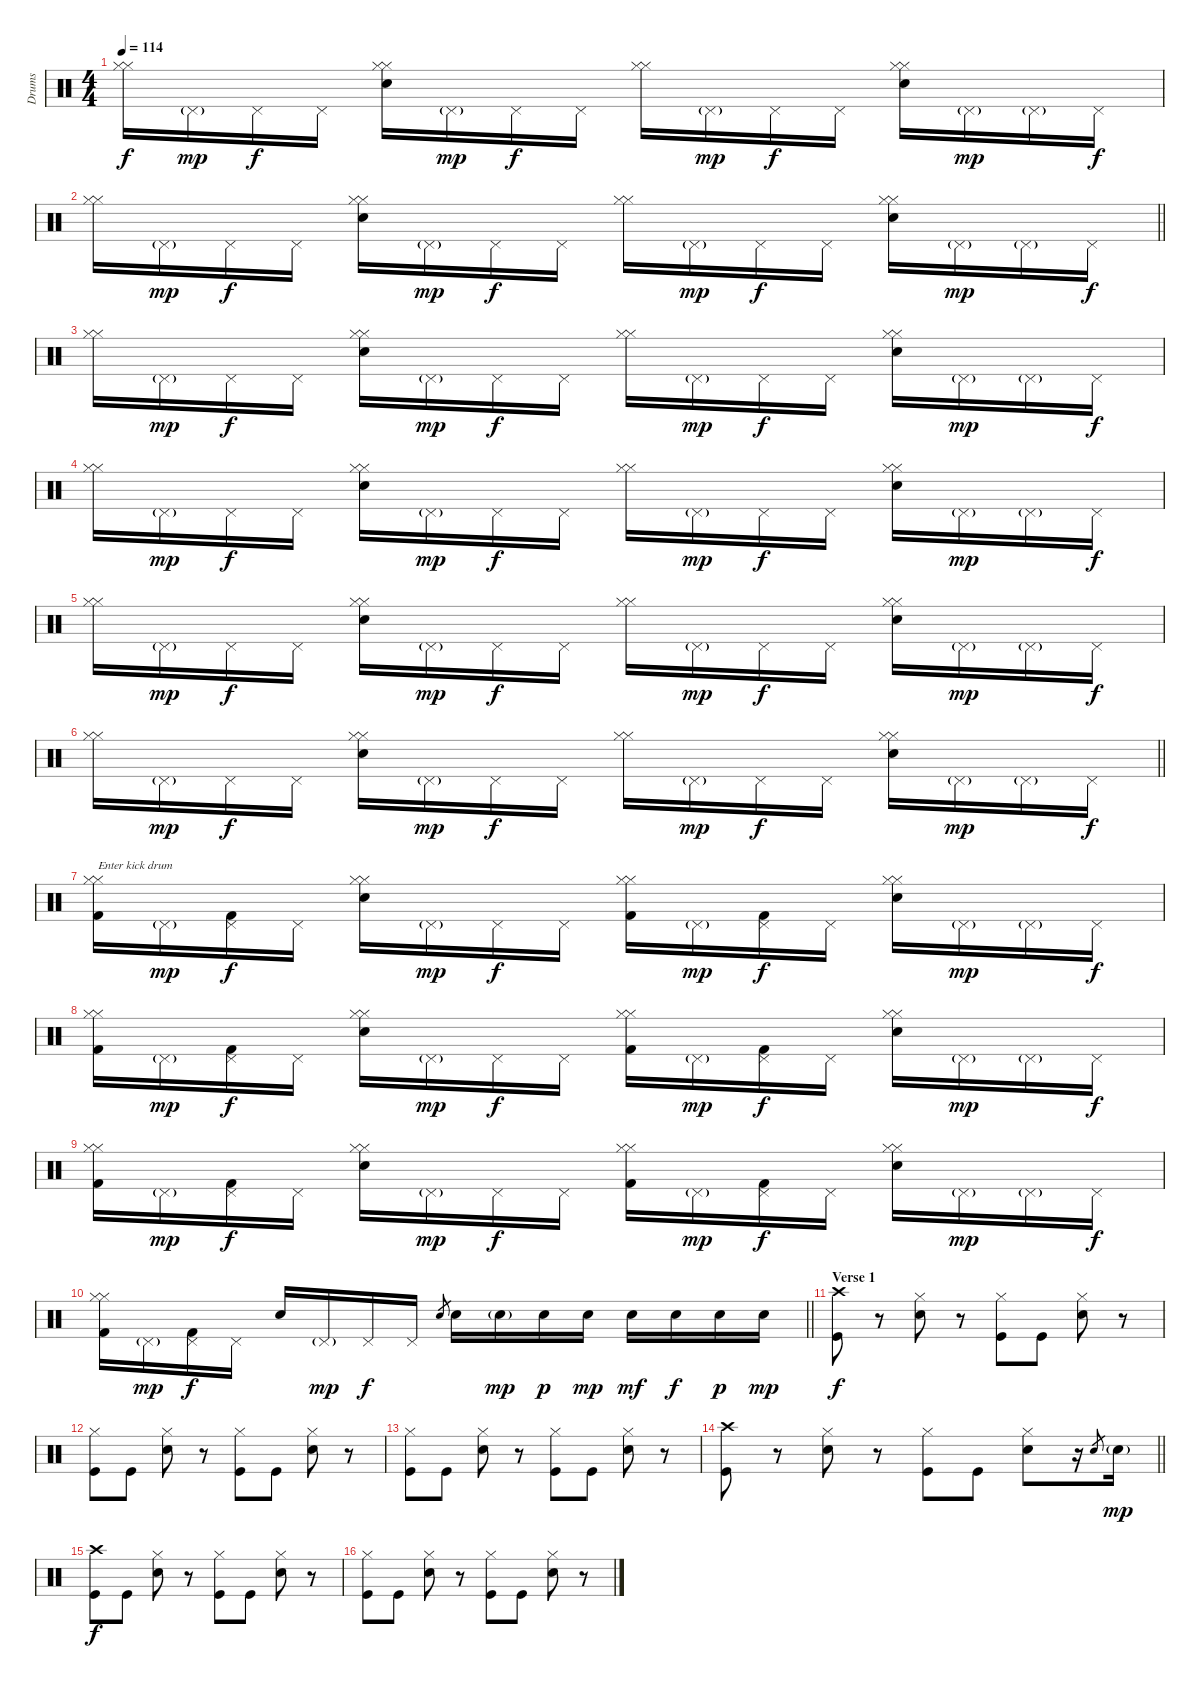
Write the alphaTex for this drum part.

\track ("Drums" "Drums") {instrument percussion}
\staff {score}
\articulation defaults
\ts (4 4)
\tempo 114
\clef neutral
\ks c
("Hi-Hat (closed)" "Hi-Hat (closed)").16{dy f} "Pedal Hi-Hat (hit)"{g}.16{dy mp} "Pedal Hi-Hat (hit)".16{dy f} "Pedal Hi-Hat (hit)".16 ("Hi-Hat (closed)" "Hi-Hat (closed)" "Electric Snare (hit)").16 "Pedal Hi-Hat (hit)"{g}.16{dy mp} "Pedal Hi-Hat (hit)".16{dy f} "Pedal Hi-Hat (hit)".16 ("Hi-Hat (closed)" "Hi-Hat (closed)").16 "Pedal Hi-Hat (hit)"{g}.16{dy mp} "Pedal Hi-Hat (hit)".16{dy f} "Pedal Hi-Hat (hit)".16 ("Hi-Hat (closed)" "Hi-Hat (closed)" "Electric Snare (hit)").16 "Pedal Hi-Hat (hit)"{g}.16{dy mp} "Pedal Hi-Hat (hit)"{g}.16 "Pedal Hi-Hat (hit)".16{dy f} |
\barLineRight lightlight
("Hi-Hat (closed)" "Hi-Hat (closed)").16 "Pedal Hi-Hat (hit)"{g}.16{dy mp} "Pedal Hi-Hat (hit)".16{dy f} "Pedal Hi-Hat (hit)".16 ("Hi-Hat (closed)" "Hi-Hat (closed)" "Electric Snare (hit)").16 "Pedal Hi-Hat (hit)"{g}.16{dy mp} "Pedal Hi-Hat (hit)".16{dy f} "Pedal Hi-Hat (hit)".16 ("Hi-Hat (closed)" "Hi-Hat (closed)").16 "Pedal Hi-Hat (hit)"{g}.16{dy mp} "Pedal Hi-Hat (hit)".16{dy f} "Pedal Hi-Hat (hit)".16 ("Hi-Hat (closed)" "Hi-Hat (closed)" "Electric Snare (hit)").16 "Pedal Hi-Hat (hit)"{g}.16{dy mp} "Pedal Hi-Hat (hit)"{g}.16 "Pedal Hi-Hat (hit)".16{dy f} |
("Hi-Hat (closed)" "Hi-Hat (closed)").16 "Pedal Hi-Hat (hit)"{g}.16{dy mp} "Pedal Hi-Hat (hit)".16{dy f} "Pedal Hi-Hat (hit)".16 ("Hi-Hat (closed)" "Hi-Hat (closed)" "Electric Snare (hit)").16 "Pedal Hi-Hat (hit)"{g}.16{dy mp} "Pedal Hi-Hat (hit)".16{dy f} "Pedal Hi-Hat (hit)".16 ("Hi-Hat (closed)" "Hi-Hat (closed)").16 "Pedal Hi-Hat (hit)"{g}.16{dy mp} "Pedal Hi-Hat (hit)".16{dy f} "Pedal Hi-Hat (hit)".16 ("Hi-Hat (closed)" "Hi-Hat (closed)" "Electric Snare (hit)").16 "Pedal Hi-Hat (hit)"{g}.16{dy mp} "Pedal Hi-Hat (hit)"{g}.16 "Pedal Hi-Hat (hit)".16{dy f} |
("Hi-Hat (closed)" "Hi-Hat (closed)").16 "Pedal Hi-Hat (hit)"{g}.16{dy mp} "Pedal Hi-Hat (hit)".16{dy f} "Pedal Hi-Hat (hit)".16 ("Hi-Hat (closed)" "Hi-Hat (closed)" "Electric Snare (hit)").16 "Pedal Hi-Hat (hit)"{g}.16{dy mp} "Pedal Hi-Hat (hit)".16{dy f} "Pedal Hi-Hat (hit)".16 ("Hi-Hat (closed)" "Hi-Hat (closed)").16 "Pedal Hi-Hat (hit)"{g}.16{dy mp} "Pedal Hi-Hat (hit)".16{dy f} "Pedal Hi-Hat (hit)".16 ("Hi-Hat (closed)" "Hi-Hat (closed)" "Electric Snare (hit)").16 "Pedal Hi-Hat (hit)"{g}.16{dy mp} "Pedal Hi-Hat (hit)"{g}.16 "Pedal Hi-Hat (hit)".16{dy f} |
("Hi-Hat (closed)" "Hi-Hat (closed)").16 "Pedal Hi-Hat (hit)"{g}.16{dy mp} "Pedal Hi-Hat (hit)".16{dy f} "Pedal Hi-Hat (hit)".16 ("Hi-Hat (closed)" "Hi-Hat (closed)" "Electric Snare (hit)").16 "Pedal Hi-Hat (hit)"{g}.16{dy mp} "Pedal Hi-Hat (hit)".16{dy f} "Pedal Hi-Hat (hit)".16 ("Hi-Hat (closed)" "Hi-Hat (closed)").16 "Pedal Hi-Hat (hit)"{g}.16{dy mp} "Pedal Hi-Hat (hit)".16{dy f} "Pedal Hi-Hat (hit)".16 ("Hi-Hat (closed)" "Hi-Hat (closed)" "Electric Snare (hit)").16 "Pedal Hi-Hat (hit)"{g}.16{dy mp} "Pedal Hi-Hat (hit)"{g}.16 "Pedal Hi-Hat (hit)".16{dy f} |
\barLineRight lightlight
("Hi-Hat (closed)" "Hi-Hat (closed)").16 "Pedal Hi-Hat (hit)"{g}.16{dy mp} "Pedal Hi-Hat (hit)".16{dy f} "Pedal Hi-Hat (hit)".16 ("Hi-Hat (closed)" "Hi-Hat (closed)" "Electric Snare (hit)").16 "Pedal Hi-Hat (hit)"{g}.16{dy mp} "Pedal Hi-Hat (hit)".16{dy f} "Pedal Hi-Hat (hit)".16 ("Hi-Hat (closed)" "Hi-Hat (closed)").16 "Pedal Hi-Hat (hit)"{g}.16{dy mp} "Pedal Hi-Hat (hit)".16{dy f} "Pedal Hi-Hat (hit)".16 ("Hi-Hat (closed)" "Hi-Hat (closed)" "Electric Snare (hit)").16 "Pedal Hi-Hat (hit)"{g}.16{dy mp} "Pedal Hi-Hat (hit)"{g}.16 "Pedal Hi-Hat (hit)".16{dy f} |
("Hi-Hat (closed)" "Hi-Hat (closed)" "Kick (hit) 2").16{txt "Enter kick drum"} "Pedal Hi-Hat (hit)"{g}.16{dy mp} ("Pedal Hi-Hat (hit)" "Kick (hit) 2").16{dy f} "Pedal Hi-Hat (hit)".16 ("Hi-Hat (closed)" "Hi-Hat (closed)" "Electric Snare (hit)").16 "Pedal Hi-Hat (hit)"{g}.16{dy mp} "Pedal Hi-Hat (hit)".16{dy f} "Pedal Hi-Hat (hit)".16 ("Hi-Hat (closed)" "Hi-Hat (closed)" "Kick (hit) 2").16 "Pedal Hi-Hat (hit)"{g}.16{dy mp} ("Pedal Hi-Hat (hit)" "Kick (hit) 2").16{dy f} "Pedal Hi-Hat (hit)".16 ("Hi-Hat (closed)" "Hi-Hat (closed)" "Electric Snare (hit)").16 "Pedal Hi-Hat (hit)"{g}.16{dy mp} "Pedal Hi-Hat (hit)"{g}.16 "Pedal Hi-Hat (hit)".16{dy f} |
("Hi-Hat (closed)" "Hi-Hat (closed)" "Kick (hit) 2").16 "Pedal Hi-Hat (hit)"{g}.16{dy mp} ("Pedal Hi-Hat (hit)" "Kick (hit) 2").16{dy f} "Pedal Hi-Hat (hit)".16 ("Hi-Hat (closed)" "Hi-Hat (closed)" "Electric Snare (hit)").16 "Pedal Hi-Hat (hit)"{g}.16{dy mp} "Pedal Hi-Hat (hit)".16{dy f} "Pedal Hi-Hat (hit)".16 ("Hi-Hat (closed)" "Hi-Hat (closed)" "Kick (hit) 2").16 "Pedal Hi-Hat (hit)"{g}.16{dy mp} ("Pedal Hi-Hat (hit)" "Kick (hit) 2").16{dy f} "Pedal Hi-Hat (hit)".16 ("Hi-Hat (closed)" "Hi-Hat (closed)" "Electric Snare (hit)").16 "Pedal Hi-Hat (hit)"{g}.16{dy mp} "Pedal Hi-Hat (hit)"{g}.16 "Pedal Hi-Hat (hit)".16{dy f} |
("Hi-Hat (closed)" "Hi-Hat (closed)" "Kick (hit) 2").16 "Pedal Hi-Hat (hit)"{g}.16{dy mp} ("Pedal Hi-Hat (hit)" "Kick (hit) 2").16{dy f} "Pedal Hi-Hat (hit)".16 ("Hi-Hat (closed)" "Hi-Hat (closed)" "Electric Snare (hit)").16 "Pedal Hi-Hat (hit)"{g}.16{dy mp} "Pedal Hi-Hat (hit)".16{dy f} "Pedal Hi-Hat (hit)".16 ("Hi-Hat (closed)" "Hi-Hat (closed)" "Kick (hit) 2").16 "Pedal Hi-Hat (hit)"{g}.16{dy mp} ("Pedal Hi-Hat (hit)" "Kick (hit) 2").16{dy f} "Pedal Hi-Hat (hit)".16 ("Hi-Hat (closed)" "Hi-Hat (closed)" "Electric Snare (hit)").16 "Pedal Hi-Hat (hit)"{g}.16{dy mp} "Pedal Hi-Hat (hit)"{g}.16 "Pedal Hi-Hat (hit)".16{dy f} |
\barLineRight lightlight
("Hi-Hat (closed)" "Hi-Hat (closed)" "Kick (hit) 2").16 "Pedal Hi-Hat (hit)"{g}.16{dy mp} ("Pedal Hi-Hat (hit)" "Kick (hit) 2").16{dy f} "Pedal Hi-Hat (hit)".16 "Electric Snare (hit)".16 "Pedal Hi-Hat (hit)"{g}.16{dy mp} "Pedal Hi-Hat (hit)".16{dy f} "Pedal Hi-Hat (hit)".16 "Electric Snare (hit)".8{gr} "Electric Snare (hit)".16 "Electric Snare (hit)"{g}.16{dy mp} "Electric Snare (hit)".16{dy p} "Electric Snare (hit)".16{dy mp} "Electric Snare (hit)".16{dy mf} "Electric Snare (hit)".16{dy f} "Electric Snare (hit)".16{dy p} "Electric Snare (hit)".16{dy mp} |
\section ("" "Verse 1")
("Crash high (hit)" "Kick (hit)").8{dy f} r.8 ("Hi-Hat (closed)" "Electric Snare (hit)").8 r.8 ("Hi-Hat (closed)" "Kick (hit)").8 "Kick (hit)".8 ("Hi-Hat (closed)" "Electric Snare (hit)").8 r.8 |
("Hi-Hat (closed)" "Kick (hit)").8 "Kick (hit)".8 ("Hi-Hat (closed)" "Electric Snare (hit)").8 r.8 ("Hi-Hat (closed)" "Kick (hit)").8 "Kick (hit)".8 ("Hi-Hat (closed)" "Electric Snare (hit)").8 r.8 |
("Hi-Hat (closed)" "Kick (hit)").8 "Kick (hit)".8 ("Hi-Hat (closed)" "Electric Snare (hit)").8 r.8 ("Hi-Hat (closed)" "Kick (hit)").8 "Kick (hit)".8 ("Hi-Hat (closed)" "Electric Snare (hit)").8 r.8 |
\barLineRight lightlight
("Crash high (hit)" "Kick (hit)").8 r.8 ("Hi-Hat (closed)" "Electric Snare (hit)").8 r.8 ("Hi-Hat (closed)" "Kick (hit)").8 "Kick (hit)".8 ("Hi-Hat (closed)" "Electric Snare (hit)").8 r.16 "Electric Snare (hit)".8{gr} "Electric Snare (hit)"{g}.16{dy mp} |
("Crash high (hit)" "Kick (hit)").8{dy f} "Kick (hit)".8 ("Hi-Hat (closed)" "Electric Snare (hit)").8 r.8 ("Hi-Hat (closed)" "Kick (hit)").8 "Kick (hit)".8 ("Hi-Hat (closed)" "Electric Snare (hit)").8 r.8 |
("Hi-Hat (closed)" "Kick (hit)").8 "Kick (hit)".8 ("Hi-Hat (closed)" "Electric Snare (hit)").8 r.8 ("Hi-Hat (closed)" "Kick (hit)").8 "Kick (hit)".8 ("Hi-Hat (closed)" "Electric Snare (hit)").8 r.8
